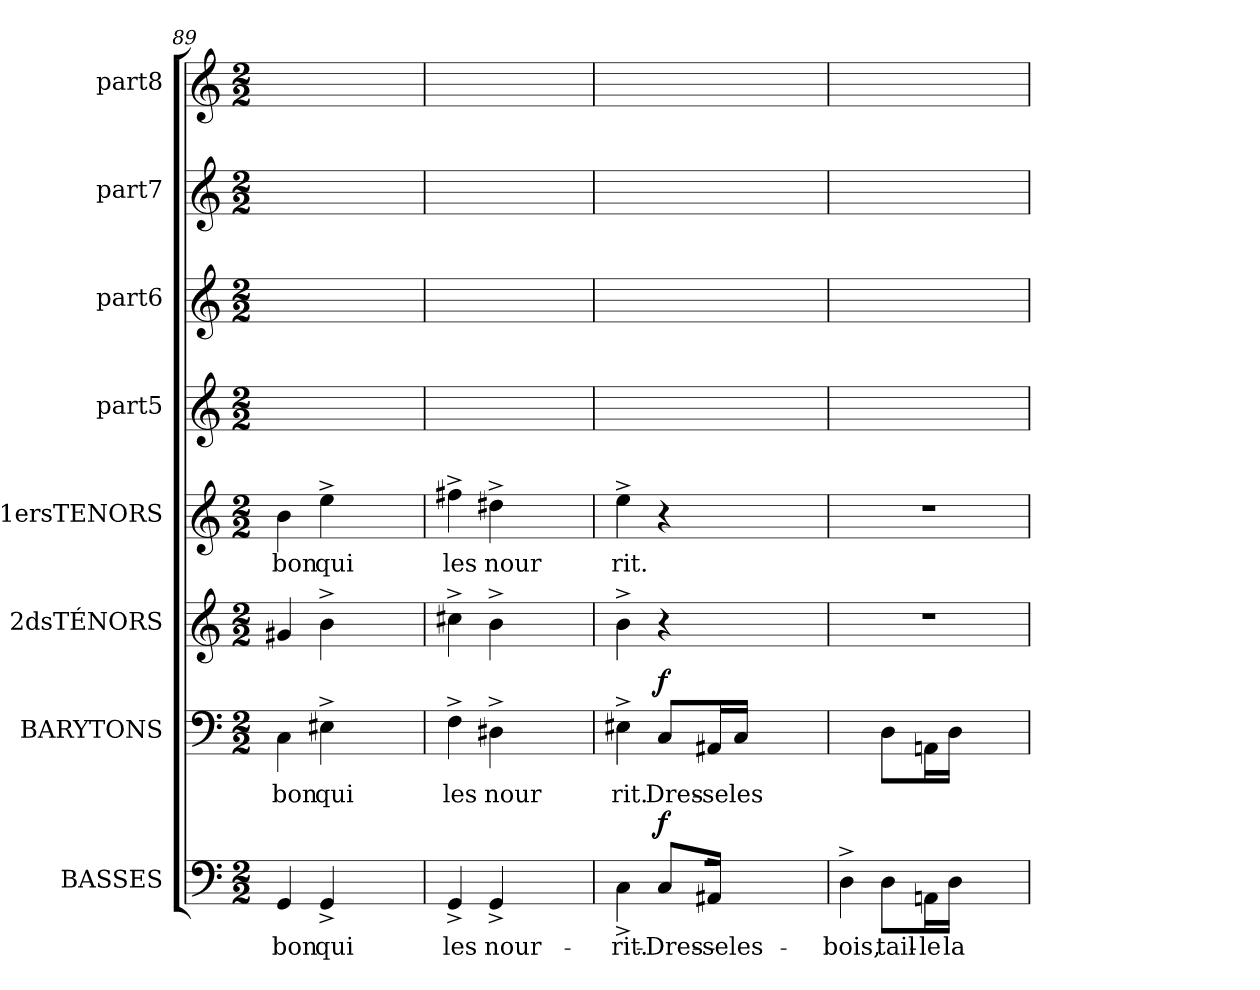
**kern	**text	**dynam	**kern	**text	**dynam	**kern	**kern	**text	**kern	**kern	**kern	**kern
*part8	*part8	*part8	*part7	*part7	*part7	*part6	*part5	*part5	*part4	*part3	*part2	*part1
*staff8	*staff8	*staff8	*staff7	*staff7	*staff7	*staff6	*staff5	*staff5	*staff4	*staff3	*staff2	*staff1
*I"BASSES	*	*	*I"BARYTONS	*	*	*I"2dsTÉNORS	*I"1ersTENORS	*	*I"part5	*I"part6	*I"part7	*I"part8
*	*	*	*	*	*	*	*	*	*I'part5	*I'part6	*I'part7	*I'part8
*clefF4	*	*	*clefF4	*	*	*clefG2	*clefG2	*	*clefG2	*clefG2	*clefG2	*clefG2
*k[]	*	*	*k[]	*	*	*k[]	*k[]	*	*k[]	*k[]	*k[]	*k[]
*M2/2	*	*	*M2/2	*	*	*M2/2	*M2/2	*	*M2/2	*M2/2	*M2/2	*M2/2
=89	=89	=89	=89	=89	=89	=89	=89	=89	=89	=89	=89	=89
4GGi/	bon	.	4Ci\	bon	.	4g#Xi/	4bi\	bon	1ryy	1ryy	1ryy	1ryy
4GG^>i/	qui	.	4E#X^>i\	qui	.	4b^>i\	4ee^>i\	qui	.	.	.	.
2ryy	.	.	2ryy	.	.	2ryy	2ryy	.	.	.	.	.
=90	=90	=90	=90	=90	=90	=90	=90	=90	=90	=90	=90	=90
4GG^>i/	les	.	4F^>i\	les	.	4cc#X^>i\	4ff#X^>i\	les	1ryy	1ryy	1ryy	1ryy
4GG^>i/	nour-	.	4D#X^>i\	nour	.	4b^>i\	4dd#X^>i\	nour	.	.	.	.
2ryy	.	.	2ryy	.	.	2ryy	2ryy	.	.	.	.	.
=91	=91	=91	=91	=91	=91	=91	=91	=91	=91	=91	=91	=91
*^	*	*	*	*	*	*	*	*	*	*	*	*
1r	4C^>j\	rit.	.	4E#X^>i\	rit.	.	4b^>i\	4ee^>i\	rit.	1ryy	1ryy	1ryy	1ryy
!	!	!	!LO:DY:a	!	!	!LO:DY:a	!	!	!	!	!	!	!
.	8Cj/L	Dres-	f	8Ci/L	Dres-	f	4r	4r	.	.	.	.	.
.	16AA#Xj/Jk	seles	.	16AA#Xi/L	se	.	.	.	.	.	.	.	.
.	2ryy	.	.	16Ci/JJ	les	.	.	.	.	.	.	.	.
.	.	.	.	2ryy	.	.	2ryy	2ryy	.	.	.	.	.
.	16ryy	.	.	.	.	.	.	.	.	.	.	.	.
*v	*v	*	*	*	*	*	*	*	*	*	*	*	*
!!LO:LB:g=z
=92	=92	=92	=92	=92	=92	=92	=92	=92	=92	=92	=92	=92
4D^>i\	bois,	.	4ryy	.	.	1r	1r	.	1ryy	1ryy	1ryy	1ryy
8Di\L	tail-	.	8Di\L	.	.	.	.	.	.	.	.	.
16AAni\L	le	.	16AAni\L	.	.	.	.	.	.	.	.	.
16Di\JJ	la	.	16Di\JJ	.	.	.	.	.	.	.	.	.
2ryy	.	.	2ryy	.	.	.	.	.	.	.	.	.
=	=	=	=	=	=	=	=	=	=	=	=	=
*-	*-	*-	*-	*-	*-	*-	*-	*-	*-	*-	*-	*-
